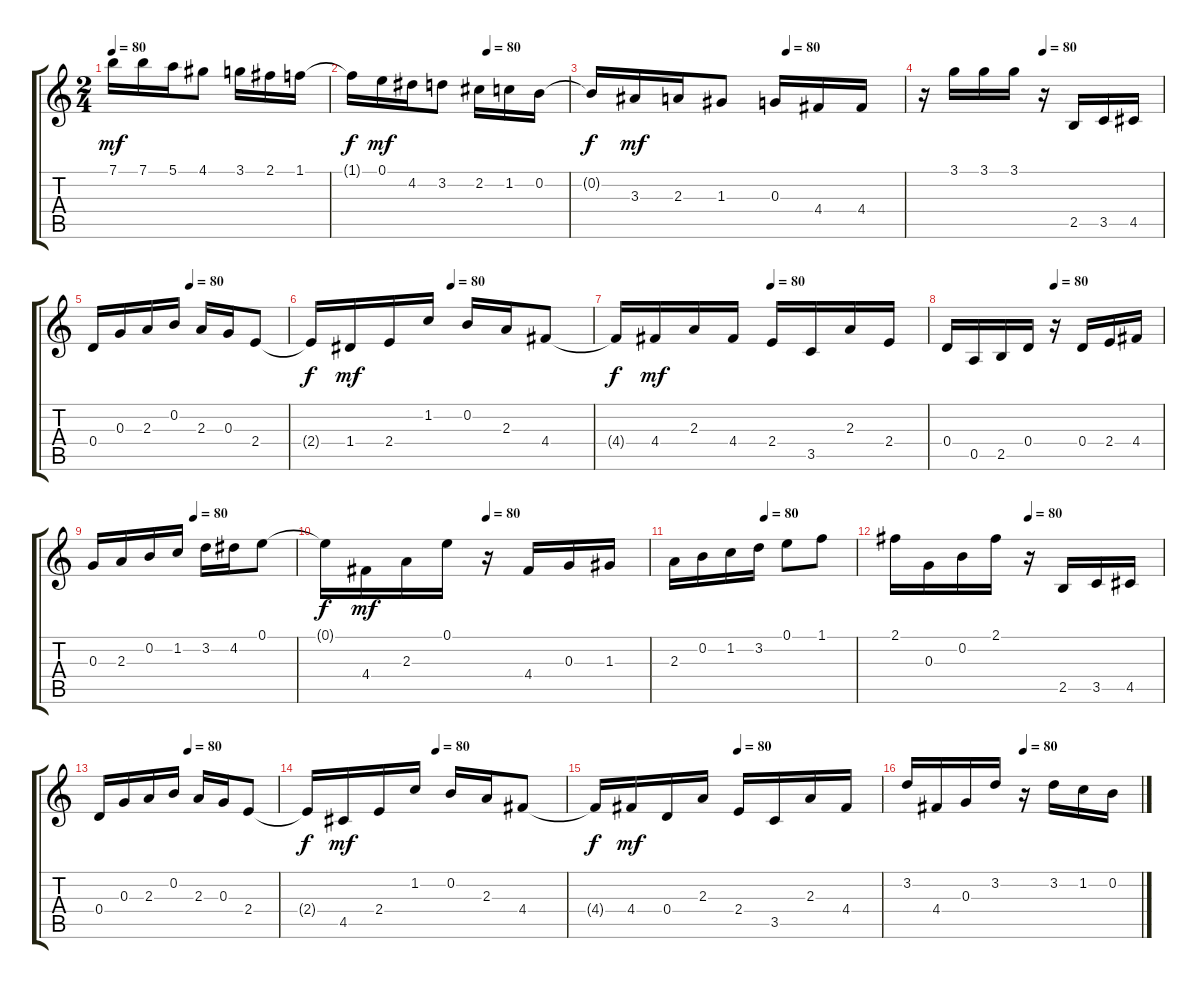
\track "" {instrument acousticguitarnylon}
\staff {score tabs}
\tuning (E4 B3 G3 D3 A2 E2) {hide}
\ts (2 4)
\tempo 80
\clef g2
\ks c
7.1.16{dy mf instrument acousticguitarnylon} 7.1.16 5.1.16 4.1.8 3.1.16 2.1.16 1.1.16 |
\tempo (80 0.625)
1.1{t}.16{dy f} 0.1.16{dy mf} 4.2.16 3.2.8 2.2.16 1.2.16 0.2.16 |
\tempo (80 0.625)
0.2{t}.16{dy f} 3.3.16{dy mf} 2.3.16 1.3.8 0.3.16 4.4.16 4.4.16 |
\tempo (80 0.5)
r.16 3.1.16 3.1.16 3.1.16 r.16 2.5.16 3.5.16 4.5.16 |
\tempo (80 0.5)
0.4.16 0.3.16 2.3.16 0.2.16 2.3.16 0.3.16 2.4.8 |
\tempo (80 0.5)
2.4{t}.16{dy f} 1.4.16{dy mf} 2.4.16 1.2.16 0.2.16 2.3.16 4.4.8 |
\tempo (80 0.5)
4.4{t}.16{dy f} 4.4.16{dy mf} 2.3.16 4.4.16 2.4.16 3.5.16 2.3.16 2.4.16 |
\tempo (80 0.5)
0.4.16 0.5.16 2.5.16 0.4.16 r.16 0.4.16 2.4.16 4.4.16 |
\tempo (80 0.5)
0.3.16 2.3.16 0.2.16 1.2.16 3.2.16 4.2.16 0.1.8 |
\tempo (80 0.5)
0.1{t}.16{dy f} 4.4.16{dy mf} 2.3.16 0.1.16 r.16 4.4.16 0.3.16 1.3.16 |
\tempo (80 0.5)
2.3.16 0.2.16 1.2.16 3.2.16 0.1.8 1.1.8 |
\tempo (80 0.5)
2.1.16 0.3.16 0.2.16 2.1.16 r.16 2.5.16 3.5.16 4.5.16 |
\tempo (80 0.5)
0.4.16 0.3.16 2.3.16 0.2.16 2.3.16 0.3.16 2.4.8 |
\tempo (80 0.5)
2.4{t}.16{dy f} 4.5.16{dy mf} 2.4.16 1.2.16 0.2.16 2.3.16 4.4.8 |
\tempo (80 0.5)
4.4{t}.16{dy f} 4.4.16{dy mf} 0.4.16 2.3.16 2.4.16 3.5.16 2.3.16 4.4.16 |
\tempo (80 0.5)
3.2.16 4.4.16 0.3.16 3.2.16 r.16 3.2.16 1.2.16 0.2.16
